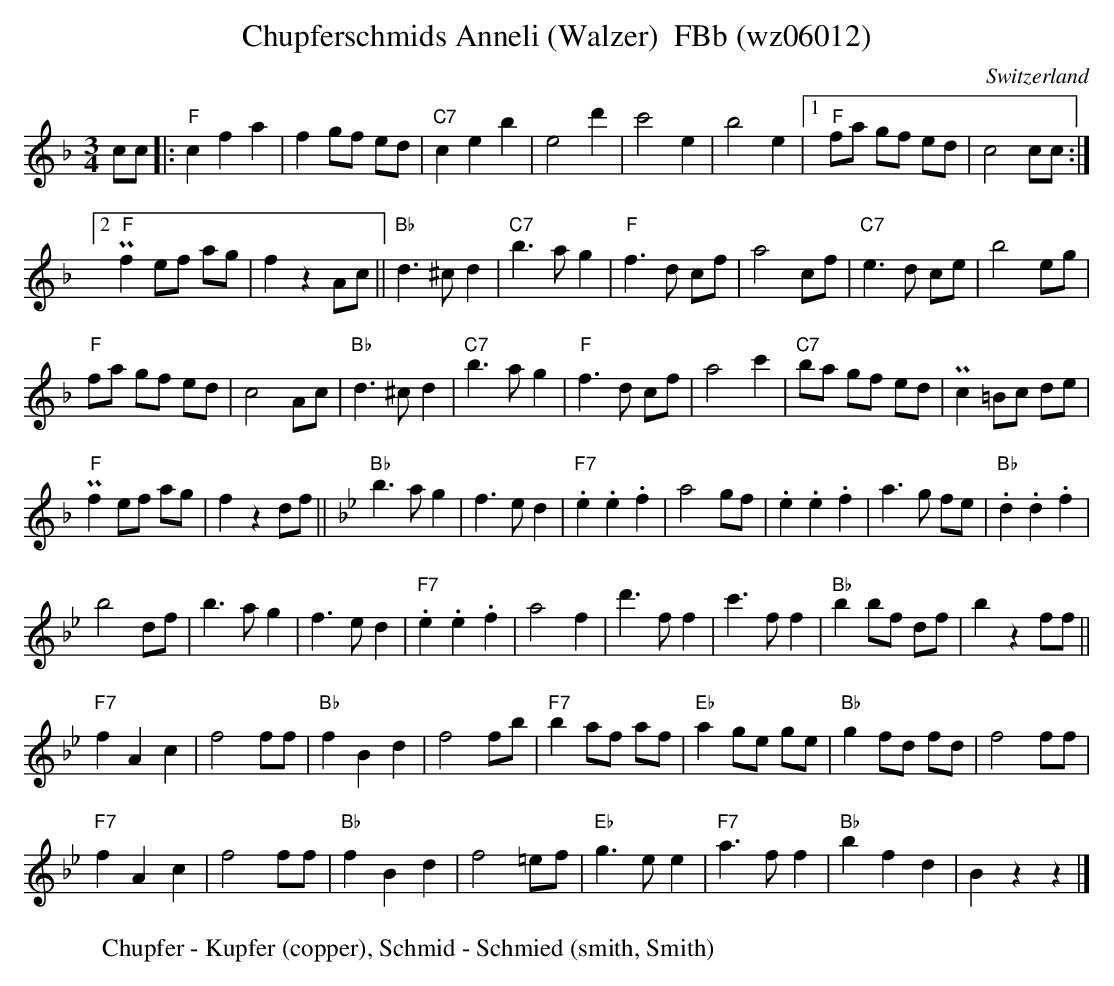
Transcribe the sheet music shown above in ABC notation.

X:1
T:Chupferschmids Anneli (Walzer)  FBb (wz06012)
O:Switzerland
M:3/4
L:1/4
K:F major
c/c/ |: "F"cfa | fg/f/ e/d/ | "C7"ceb | e2d' | c'2e | b2e |1 "F"f/a/ g/f/ e/d/ | c2c/c/ :|2
P"F"f e/f/ a/g/ | fzA/c/ || "Bb"d>^cd | "C7"b>ag | "F"f>d c/f/ | a2 c/f/ | "C7"e>d c/e/ | b2e/g/ |
"F"f/a/ g/f/ e/d/ | c2A/c/ | "Bb"d>^cd | "C7"b>ag | "F"f>d c/f/  |  a2c' | "C7"b/a/ g/f/ e/d/ | Pc =B/c/ d/e/ |
P"F"f e/f/ a/g/ | fzd/f/ || [K:Bb] "Bb"b>ag | f>ed | "F7".e.e.f | a2g/f/ | .e.e.f | a>g f/e/ | "Bb".d.d.f |
b2d/f/ | b>ag | f>ed | "F7".e.e.f | a2f | d'>ff | c'>ff | "Bb"bb/f/ d/f/ | bzf/f/ ||
"F7"fAc | f2f/f/ | "Bb"fBd | f2f/b/ | "F7"b a/f/ a/f/ | "Eb"a g/e/ g/e/ | "Bb"g f/d/ f/d/ | f2f/f/ |
"F7"fAc | f2f/f/ | "Bb"fBd | f2 =e/f/ | "Eb"g>ee | "F7"a>ff | "Bb"bfd | Bzz |]
W: Chupfer - Kupfer (copper), Schmid - Schmied (smith, Smith)
